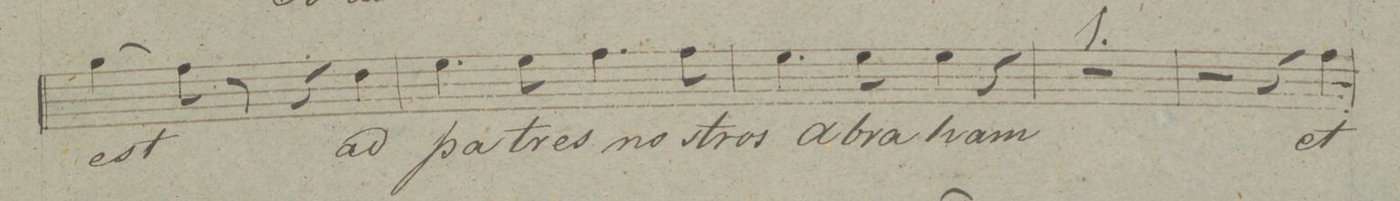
**kern	**text	**dynam
*I"Canto.	*	*
*clefC1	*	*
*k[]	*	*
*met(c|)	*	*
*M2/2	*	*
(4ee\	est	.
8dd\)	.	.
8r	.	.
4r	.	.
4b\	ad	.
=107	=107	=107
4.cc\	pa-	.
8cc\	-tres	.
4.dd\	no-	.
8dd\	-stros	.
=108	=108	=108
4.cc\	A-	.
8cc\	-bra-	.
4cc\	-ham	.
4r	.	.
=109	=109	=109
1r	.	.
=110	=110	=110
2r	.	.
4r	.	.
4dd\	et	.
=111	=111	=111
*-	*-	*-
